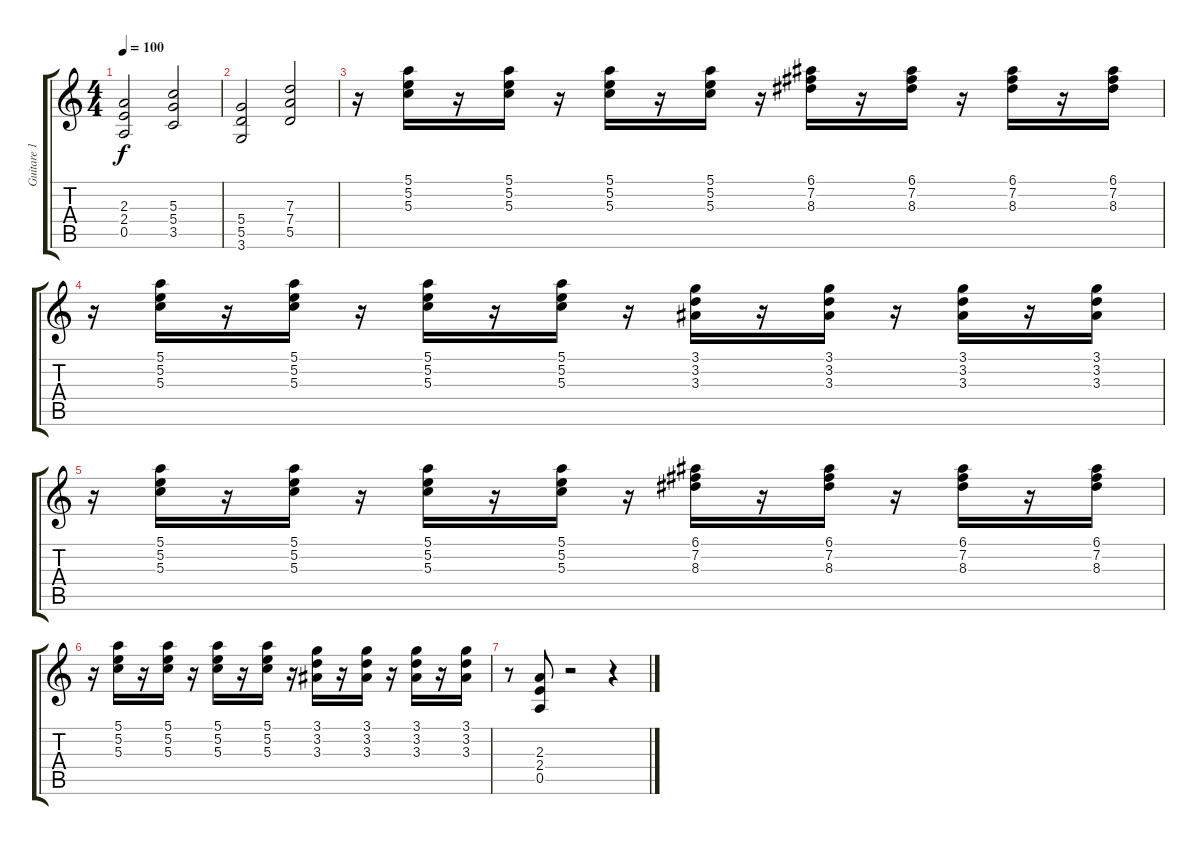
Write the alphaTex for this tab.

\track ("Guitare 1" "Guitare 1") {instrument electricguitarclean}
\staff {score tabs}
\tuning (E4 B3 G3 D3 A2 E2) {hide}
\ts (4 4)
\tempo 100
\clef g2
\ks c
(2.3 2.4 0.5).2{dy f} (5.3 5.4 3.5).2 |
(5.4 5.5 3.6).2 (7.3 7.4 5.5).2 |
r.16{instrument electricguitarclean} (5.1 5.2 5.3).16 r.16 (5.1 5.2 5.3).16 r.16 (5.1 5.2 5.3).16 r.16 (5.1 5.2 5.3).16 r.16 (6.1 7.2 8.3).16 r.16 (6.1 7.2 8.3).16 r.16 (6.1 7.2 8.3).16 r.16 (6.1 7.2 8.3).16 |
r.16 (5.1 5.2 5.3).16 r.16 (5.1 5.2 5.3).16 r.16 (5.1 5.2 5.3).16 r.16 (5.1 5.2 5.3).16 r.16 (3.1 3.2 3.3).16 r.16 (3.1 3.2 3.3).16 r.16 (3.1 3.2 3.3).16 r.16 (3.1 3.2 3.3).16 |
r.16 (5.1 5.2 5.3).16 r.16 (5.1 5.2 5.3).16 r.16 (5.1 5.2 5.3).16 r.16 (5.1 5.2 5.3).16 r.16 (6.1 7.2 8.3).16 r.16 (6.1 7.2 8.3).16 r.16 (6.1 7.2 8.3).16 r.16 (6.1 7.2 8.3).16 |
r.16 (5.1 5.2 5.3).16 r.16 (5.1 5.2 5.3).16 r.16 (5.1 5.2 5.3).16 r.16 (5.1 5.2 5.3).16 r.16 (3.1 3.2 3.3).16 r.16 (3.1 3.2 3.3).16 r.16 (3.1 3.2 3.3).16 r.16 (3.1 3.2 3.3).16 |
r.8 (2.3 2.4 0.5).8 r.2 r.4
